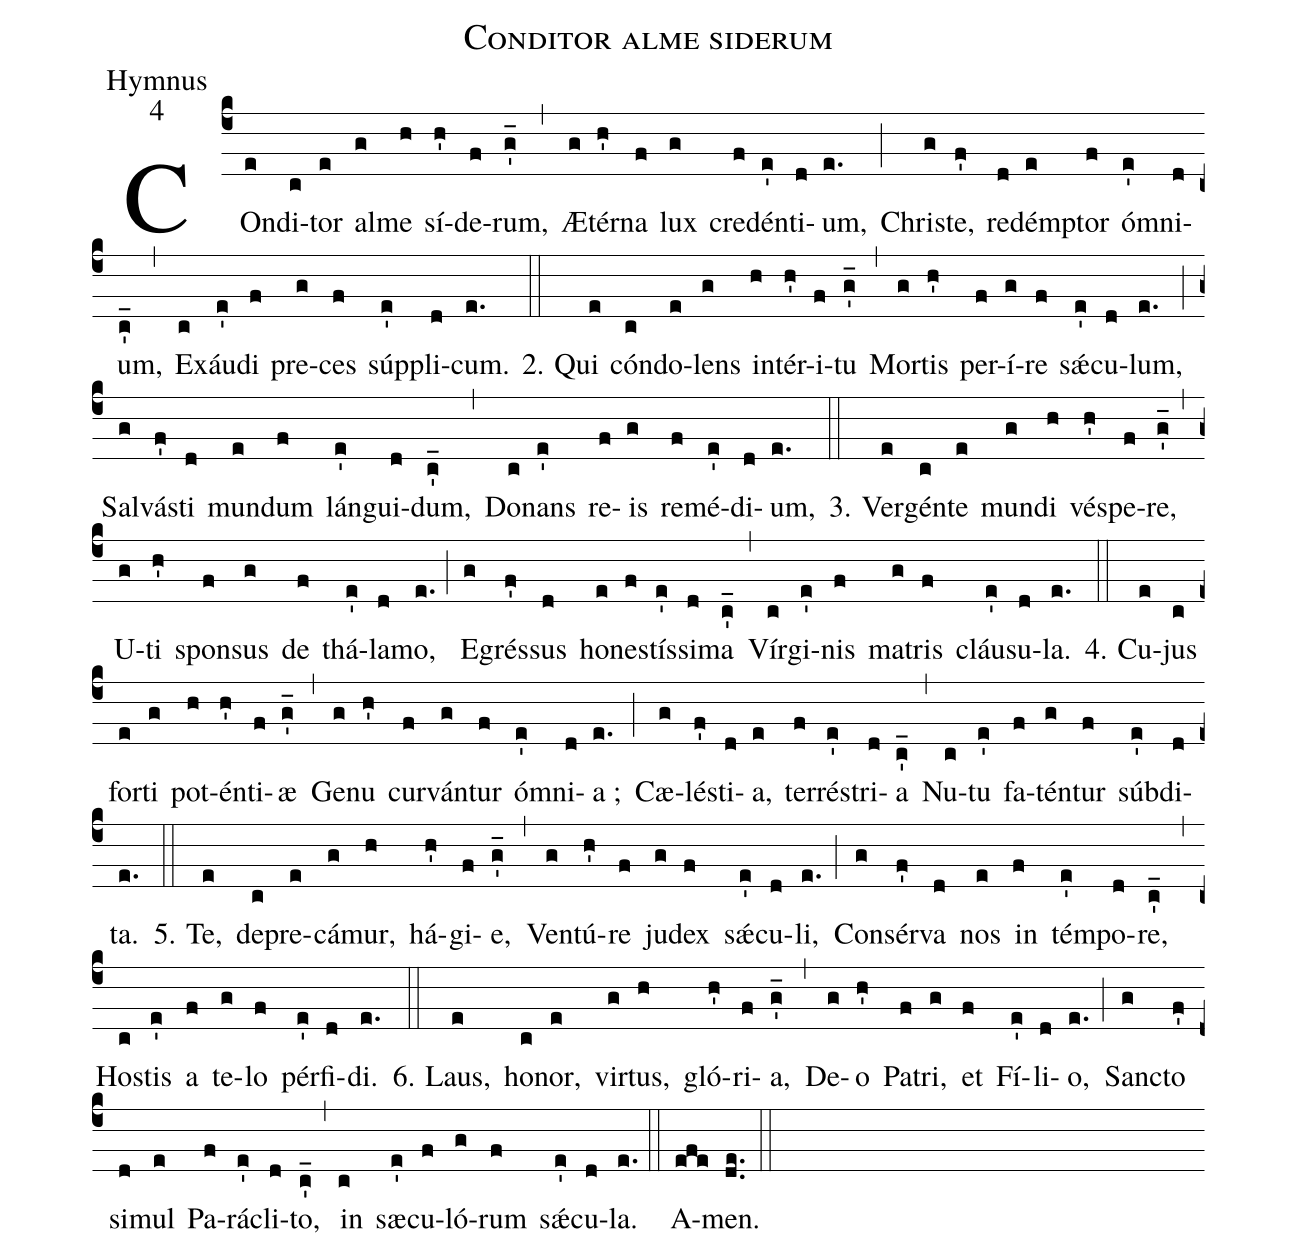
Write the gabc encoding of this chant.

name: Conditor alme siderum;
office-part: Hymnus;
mode: 4;
%%
%%
(c4)COn(e)di(c)tor(e) al(g)me(h) sí(h')de(f)rum,(g_') (,)
    Æ(g)tér(h')na(f) lux(g) cre(f)dén(e')ti(d)um,(e.) (;)
    Chris(g)te,(f') red(d)émp(e)tor(f) óm(e')ni(d)um,(c_') (,)
    Ex(c)áu(e')di(f) pre(g)ces(f) súp(e')pli(d)cum.(e.) (::)
2. Qui(e) cón(c)do(e)lens(g) in(h)tér(h')i(f)tu(g_') (,)
    Mor(g)tis(h') per(f)í(g)re(f) sǽ(e')cu(d)lum,(e.) (;)
    Sal(g)vás(f')ti(d) mun(e)dum(f) lán(e')gui(d)dum,(c_') (,)
    Do(c)nans(e') re(f)is(g) re(f)mé(e')di(d)um,(e.) (::)
3. Ver(e)gén(c)te(e) mun(g)di(h) vés(h')pe(f)re,(g_') (,)
    U(g)ti(h') spon(f)sus(g) de(f) thá(e')la(d)mo,(e.) (;)
    E(g)grés(f')sus(d) ho(e)nes(f)tís(e')si(d)ma(c_') (,)
    Vír(c)gi(e')nis(f) ma(g)tris(f) cláu(e')su(d)la.(e.) (::)
4. Cu(e)jus(c) for(e)ti(g) pot(h)én(h')ti(f)æ(g_') (,)
    Ge(g)nu(h') cur(f)ván(g)tur(f) óm(e')ni(d)a ;(e.) (;)
    Cæ(g)lés(f')ti(d)a,(e) ter(f)rés(e')tri(d)a(c_') (,)
    Nu(c)tu(e') fa(f)tén(g)tur(f) súb(e')di(d)ta.(e.) (::)
5. Te,(e) de(c)pre(e)cá(g)mur,(h) há(h')gi(f)e,(g_') (,)
    Ven(g)tú(h')re(f) ju(g)dex(f) sǽ(e')cu(d)li,(e.) (;)
    Con(g)sér(f')va(d) nos(e) in(f) tém(e')po(d)re,(c_') (,)
    Hos(c)tis(e') a(f) te(g)lo(f) pér(e')fi(d)di.(e.) (::)
6. Laus,(e)  ho(c)nor,(e) vir(g)tus,(h) gló(h')ri(f)a,(g_') (,)
    De(g)o(h') Pa(f)tri,(g) et(f) Fí(e')li(d)o,(e.) (;)
    Sanc(g)to(f') si(d)mul(e) Pa(f)rá(e')cli(d)to,(c_') (,)
    in(c) sæ(e')cu(f)ló(g)rum(f) sǽ(e')cu(d)la.(e.) (::)
A(efe)men.(d.e.) (::)
